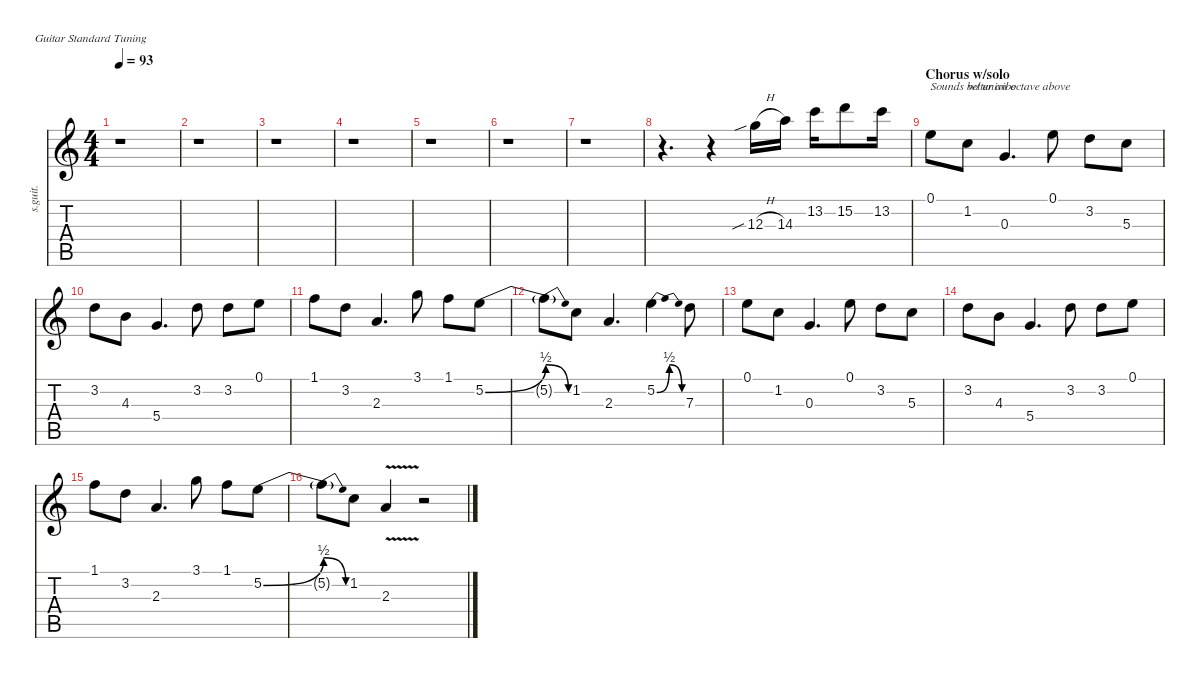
\defaultSystemsLayout 4
\hideDynamics
\bracketExtendMode nobrackets
\track ("Matt Bellamy - Guitar Overdubs" "s.guit.") {instrument overdrivenguitar}
\staff {score tabs}
\tuning (E4 B3 G3 D3 A2 E2)
\ts (4 4)
\tempo 93
\clef g2
\ks c
r.1{dy f} |
r.1 |
r.1 |
r.1 |
r.1 |
r.1 |
r.1 |
r.4{d} r.4 12.3{sib h}.16 14.3.16 13.2.16 15.2.8 13.2.16 |
\section ("" "Chorus w/solo")
0.1.8{txt "Sounds better an octave above"} 1.2.8{txt "w/ univibe"} 0.3.4{d} 0.1.8 3.2{be (hold 0 0 60 0)}.8 5.3.8 |
3.2.8 4.3.8 5.4.4{d} 3.2.8 3.2.8 0.1.8 |
1.1.8 3.2.8 2.3.4{d} 3.1.8 1.1.8 5.2{be (bend 0 0 58.8 2)}.8 |
5.2{be (release 0 2 58.8 0) t}.8 1.2.8 2.3.4{d} 5.2{be (bendrelease 0 0 33 2 58.8 2 58.8 0)}.4 7.3.8 |
0.1.8 1.2.8 0.3.4{d} 0.1.8 3.2{be (hold 0 0 60 0)}.8 5.3.8 |
3.2.8 4.3.8 5.4.4{d} 3.2.8 3.2.8 0.1.8 |
1.1.8 3.2.8 2.3.4{d} 3.1.8 1.1.8 5.2{be (bend 0 0 58.8 2)}.8 |
5.2{be (release 0 2 58.8 0) t}.8 1.2.8 2.3{v}.4 r.2
